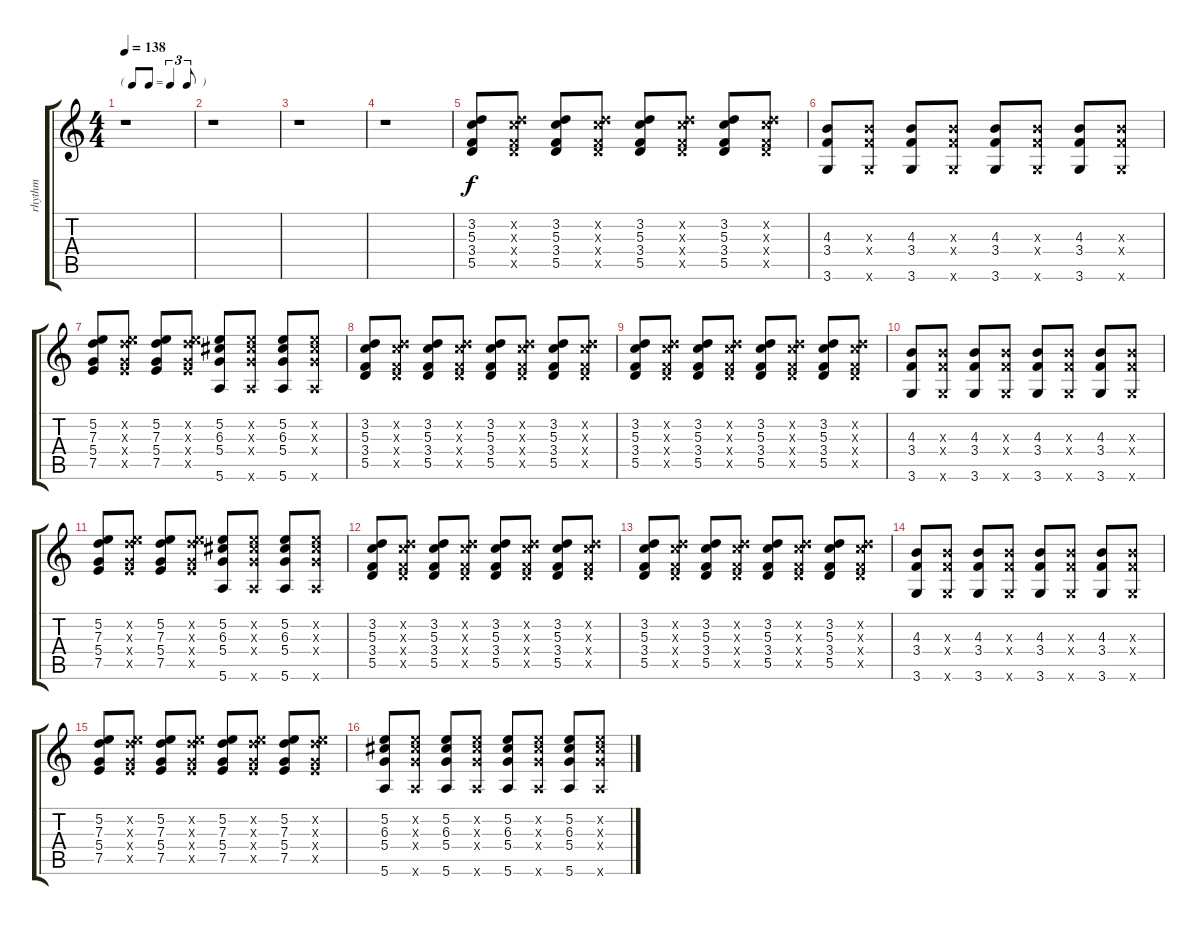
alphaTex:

\track ("rhythm" "rhythm") {instrument acousticguitarnylon}
\staff {score tabs}
\tuning (E4 B3 G3 D3 A2 E2) {hide}
\ts (4 4)
\tf triplet8th
\tempo 138
\clef g2
\ks c
r.1{dy f instrument acousticguitarnylon} |
r.1 |
r.1 |
r.1 |
(3.2 5.3 3.4 5.5).8 (3.2{x} 5.3{x} 3.4{x} 5.5{x}).8 (3.2 5.3 3.4 5.5).8 (3.2{x} 5.3{x} 3.4{x} 5.5{x}).8 (3.2 5.3 3.4 5.5).8 (3.2{x} 5.3{x} 3.4{x} 5.5{x}).8 (3.2 5.3 3.4 5.5).8 (3.2{x} 5.3{x} 3.4{x} 5.5{x}).8 |
(4.3 3.4 3.6).8 (4.3{x} 3.4{x} 3.6{x}).8 (4.3 3.4 3.6).8 (4.3{x} 3.4{x} 3.6{x}).8 (4.3 3.4 3.6).8 (4.3{x} 3.4{x} 3.6{x}).8 (4.3 3.4 3.6).8 (4.3{x} 3.4{x} 3.6{x}).8 |
(5.2 7.3 5.4 7.5).8 (5.2{x} 7.3{x} 5.4{x} 7.5{x}).8 (5.2 7.3 5.4 7.5).8 (5.2{x} 7.3{x} 5.4{x} 7.5{x}).8 (5.2 6.3 5.4 5.6).8 (5.2{x} 6.3{x} 5.4{x} 5.6{x}).8 (5.2 6.3 5.4 5.6).8 (5.2{x} 6.3{x} 5.4{x} 5.6{x}).8 |
(3.2 5.3 3.4 5.5).8 (3.2{x} 5.3{x} 3.4{x} 5.5{x}).8 (3.2 5.3 3.4 5.5).8 (3.2{x} 5.3{x} 3.4{x} 5.5{x}).8 (3.2 5.3 3.4 5.5).8 (3.2{x} 5.3{x} 3.4{x} 5.5{x}).8 (3.2 5.3 3.4 5.5).8 (3.2{x} 5.3{x} 3.4{x} 5.5{x}).8 |
(3.2 5.3 3.4 5.5).8 (3.2{x} 5.3{x} 3.4{x} 5.5{x}).8 (3.2 5.3 3.4 5.5).8 (3.2{x} 5.3{x} 3.4{x} 5.5{x}).8 (3.2 5.3 3.4 5.5).8 (3.2{x} 5.3{x} 3.4{x} 5.5{x}).8 (3.2 5.3 3.4 5.5).8 (3.2{x} 5.3{x} 3.4{x} 5.5{x}).8 |
(4.3 3.4 3.6).8 (4.3{x} 3.4{x} 3.6{x}).8 (4.3 3.4 3.6).8 (4.3{x} 3.4{x} 3.6{x}).8 (4.3 3.4 3.6).8 (4.3{x} 3.4{x} 3.6{x}).8 (4.3 3.4 3.6).8 (4.3{x} 3.4{x} 3.6{x}).8 |
(5.2 7.3 5.4 7.5).8 (5.2{x} 7.3{x} 5.4{x} 7.5{x}).8 (5.2 7.3 5.4 7.5).8 (5.2{x} 7.3{x} 5.4{x} 7.5{x}).8 (5.2 6.3 5.4 5.6).8 (5.2{x} 6.3{x} 5.4{x} 5.6{x}).8 (5.2 6.3 5.4 5.6).8 (5.2{x} 6.3{x} 5.4{x} 5.6{x}).8 |
(3.2 5.3 3.4 5.5).8 (3.2{x} 5.3{x} 3.4{x} 5.5{x}).8 (3.2 5.3 3.4 5.5).8 (3.2{x} 5.3{x} 3.4{x} 5.5{x}).8 (3.2 5.3 3.4 5.5).8 (3.2{x} 5.3{x} 3.4{x} 5.5{x}).8 (3.2 5.3 3.4 5.5).8 (3.2{x} 5.3{x} 3.4{x} 5.5{x}).8 |
(3.2 5.3 3.4 5.5).8 (3.2{x} 5.3{x} 3.4{x} 5.5{x}).8 (3.2 5.3 3.4 5.5).8 (3.2{x} 5.3{x} 3.4{x} 5.5{x}).8 (3.2 5.3 3.4 5.5).8 (3.2{x} 5.3{x} 3.4{x} 5.5{x}).8 (3.2 5.3 3.4 5.5).8 (3.2{x} 5.3{x} 3.4{x} 5.5{x}).8 |
(4.3 3.4 3.6).8 (4.3{x} 3.4{x} 3.6{x}).8 (4.3 3.4 3.6).8 (4.3{x} 3.4{x} 3.6{x}).8 (4.3 3.4 3.6).8 (4.3{x} 3.4{x} 3.6{x}).8 (4.3 3.4 3.6).8 (4.3{x} 3.4{x} 3.6{x}).8 |
(5.2 7.3 5.4 7.5).8 (5.2{x} 7.3{x} 5.4{x} 7.5{x}).8 (5.2 7.3 5.4 7.5).8 (5.2{x} 7.3{x} 5.4{x} 7.5{x}).8 (5.2 7.3 5.4 7.5).8 (5.2{x} 7.3{x} 5.4{x} 7.5{x}).8 (5.2 7.3 5.4 7.5).8 (5.2{x} 7.3{x} 5.4{x} 7.5{x}).8 |
(5.2 6.3 5.4 5.6).8 (5.2{x} 6.3{x} 5.4{x} 5.6{x}).8 (5.2 6.3 5.4 5.6).8 (5.2{x} 6.3{x} 5.4{x} 5.6{x}).8 (5.2 6.3 5.4 5.6).8 (5.2{x} 6.3{x} 5.4{x} 5.6{x}).8 (5.2 6.3 5.4 5.6).8 (5.2{x} 6.3{x} 5.4{x} 5.6{x}).8
